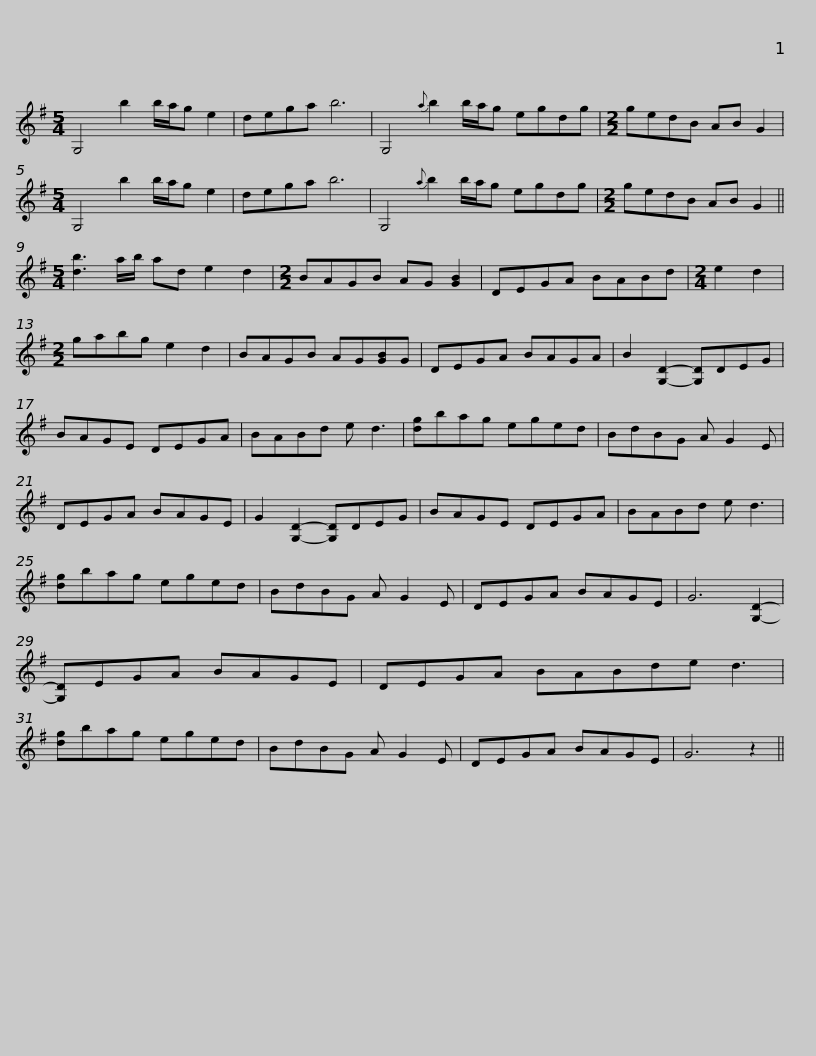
X:1
L:1/8
M:5/4
I:linebreak $
K:G
V:1 treble
V:1
 G,4 b2 b/a/g e2 | dega b6 | G,4{a} b2 b/a/g egdg |[M:2/2] gedB AB G2 |[M:5/4] G,4 b2 b/a/g e2 |$ %5
 dega b6 | G,4{a} b2 b/a/g egdg |[M:2/2] gedB AB G2 ||[M:5/4] [db]3 a/b/ ad e2 d2 |[M:2/2] BAGB AG [GB]2 |$ %10
 DEGA BABd |[M:2/4] e2 d2 |[M:2/2] gabg e2 d2 | BAGB AG[GB]G | DEGA BAGA | %15
 B2 [G,D]2- [G,D]DEG |$ BAGE DEGA | BABd e d3 | [dg]bag eged | BdBG A G2 E | %20
 DEGA BAGE | G2 [G,D]2- [G,D]DEG |$ BAGE DEGA | BABd e d3 | [dg]bag eged | %25
 BdBG A G2 E | DEGA BAGE | G6 [G,D]2- |$ [G,D]EGA BAGE | DEGA BABde d3 | %30
 [dg]bag eged | BdBG A G2 E | DEGA BAGE |$ G6 z2 || %34
